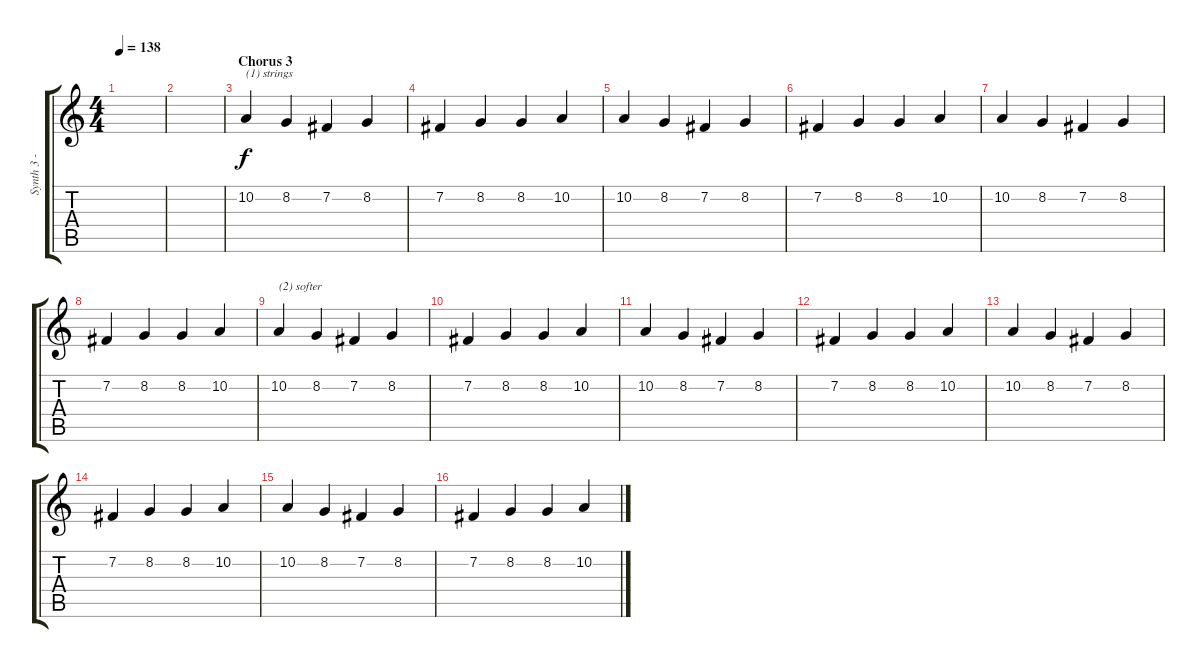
\track ("Synth 3 - leads" "Synth 3 - ") {instrument lead1square}
\staff {score tabs}
\tuning (E4 B3 G3 D3 A2 E2) {hide}
\ts (4 4)
\tempo 138
\clef g2
\ks c
|
|
\section ("" "Chorus 3")
10.2.4{txt "(1) strings" volume 12 balance 8 instrument synthstrings1} 8.2.4 7.2.4 8.2.4 |
7.2.4 8.2.4 8.2.4 10.2.4 |
10.2.4 8.2.4 7.2.4 8.2.4 |
7.2.4 8.2.4 8.2.4 10.2.4 |
10.2.4 8.2.4 7.2.4 8.2.4 |
7.2.4 8.2.4 8.2.4 10.2.4 |
10.2.4{txt "(2) softer" volume 10 balance 8 instrument synthstrings1} 8.2.4 7.2.4 8.2.4 |
7.2.4 8.2.4 8.2.4 10.2.4 |
10.2.4 8.2.4 7.2.4 8.2.4 |
7.2.4 8.2.4 8.2.4 10.2.4 |
10.2.4 8.2.4 7.2.4 8.2.4 |
7.2.4 8.2.4 8.2.4 10.2.4 |
10.2.4 8.2.4 7.2.4 8.2.4 |
7.2.4 8.2.4 8.2.4 10.2.4
